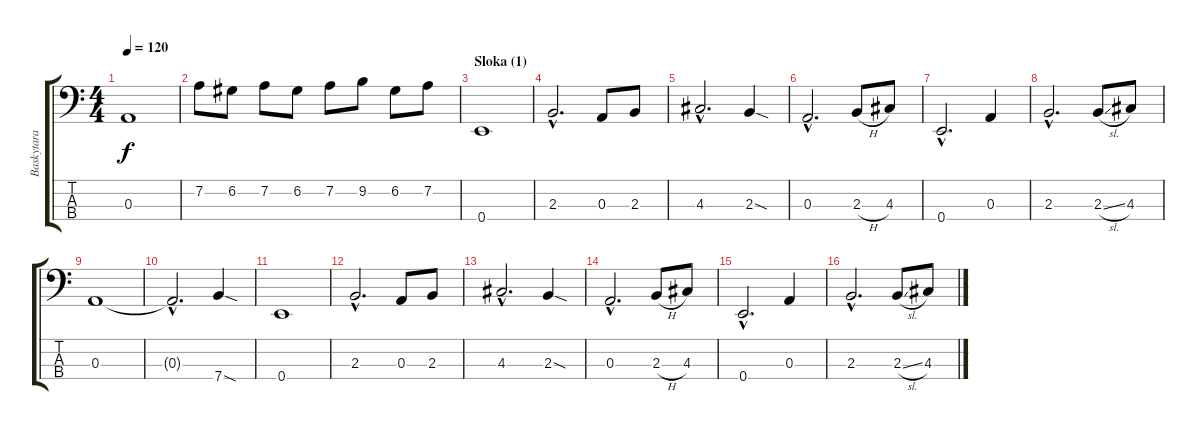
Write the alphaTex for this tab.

\track ("Baskytara" "Baskytara") {instrument electricbassfinger}
\staff {score tabs}
\tuning (G2 D2 A1 E1) {hide}
\ts (4 4)
\tempo 120
\clef f4
\ks c
0.3.1{dy f} |
7.2.8 6.2.8 7.2.8 6.2.8 7.2.8 9.2.8 6.2.8 7.2.8 |
\section ("" "Sloka (1)")
0.4.1 |
2.3{hac}.2{d} 0.3.8 2.3.8 |
4.3{hac}.2{d} 2.3{sod}.4 |
0.3{hac}.2{d} 2.3{h}.8 4.3.8 |
0.4{hac}.2{d} 0.3.4 |
2.3{hac}.2{d} 2.3{sl}.8 4.3.8 |
0.3.1 |
0.3{hac t}.2{d} 7.4{sod}.4 |
0.4.1 |
2.3{hac}.2{d} 0.3.8 2.3.8 |
4.3{hac}.2{d} 2.3{sod}.4 |
0.3{hac}.2{d} 2.3{h}.8 4.3.8 |
0.4{hac}.2{d} 0.3.4 |
2.3{hac}.2{d} 2.3{sl}.8 4.3.8
